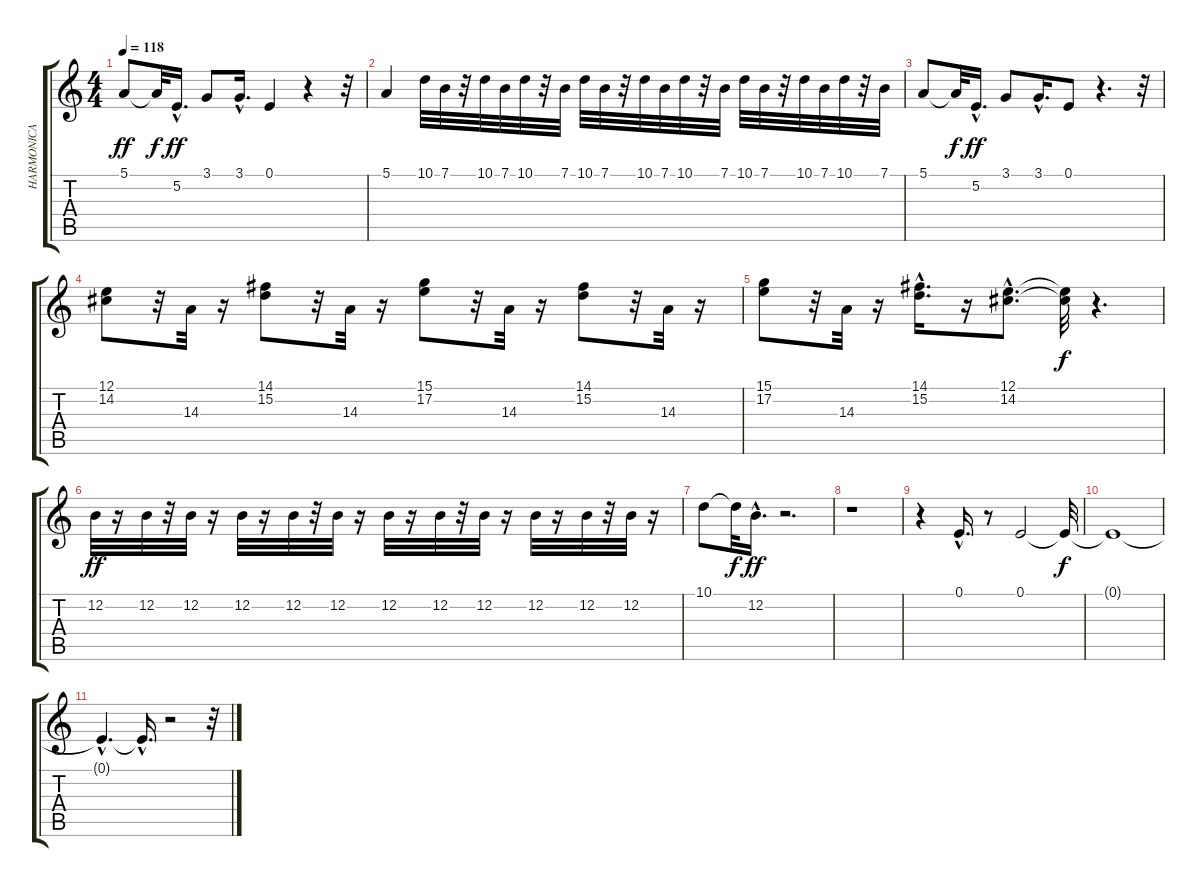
\track ("HARMONICA" "HARMONICA") {instrument harmonica}
\staff {score tabs}
\tuning (E4 B3 G3 D3 A2 E2) {hide}
\ts (4 4)
\tempo 118
\clef g2
\ks c
5.1.8{dy ff} 5.1{t}.32{dy f} 5.2{hac}.16{d dy ff} 3.1.8 3.1{hac}.16{d} 0.1.4 r.4 r.32 |
5.1.4 10.1.32 7.1.32 r.32 10.1.32 7.1.32 10.1.32 r.32 7.1.32 10.1.32 7.1.32 r.32 10.1.32 7.1.32 10.1.32 r.32 7.1.32 10.1.32 7.1.32 r.32 10.1.32 7.1.32 10.1.32 r.32 7.1.32 |
5.1.8 5.1{t}.32{dy f} 5.2{hac}.16{d dy ff} 3.1.8 3.1{hac}.16{d} 0.1.8 r.4{d} r.32 |
(12.1 14.2).8 r.32 14.3.32 r.16 (14.1 15.2).8 r.32 14.3.32 r.16 (15.1 17.2).8 r.32 14.3.32 r.16 (14.1 15.2).8 r.32 14.3.32 r.16 |
(15.1 17.2).8 r.32 14.3.32 r.16 (14.1{hac} 15.2{hac}).16{d} r.16 (12.1{hac} 14.2{hac}).8{d} (12.1{t} 14.2{t}).32{dy f} r.4{d} |
12.2.32{dy ff} r.16 12.2.32 r.32 12.2.32 r.16 12.2.32 r.16 12.2.32 r.32 12.2.32 r.16 12.2.32 r.16 12.2.32 r.32 12.2.32 r.16 12.2.32 r.16 12.2.32 r.32 12.2.32 r.16 |
10.1.8 10.1{t}.32{dy f} 12.2{hac}.16{d dy ff} r.2{d} |
r.1 |
r.4 0.1{hac}.16{d} r.8 0.1.2 0.1{t}.32{dy f} |
0.1{t}.1 |
0.1{hac t}.4{d} 0.1{hac t}.16{d} r.2 r.32
